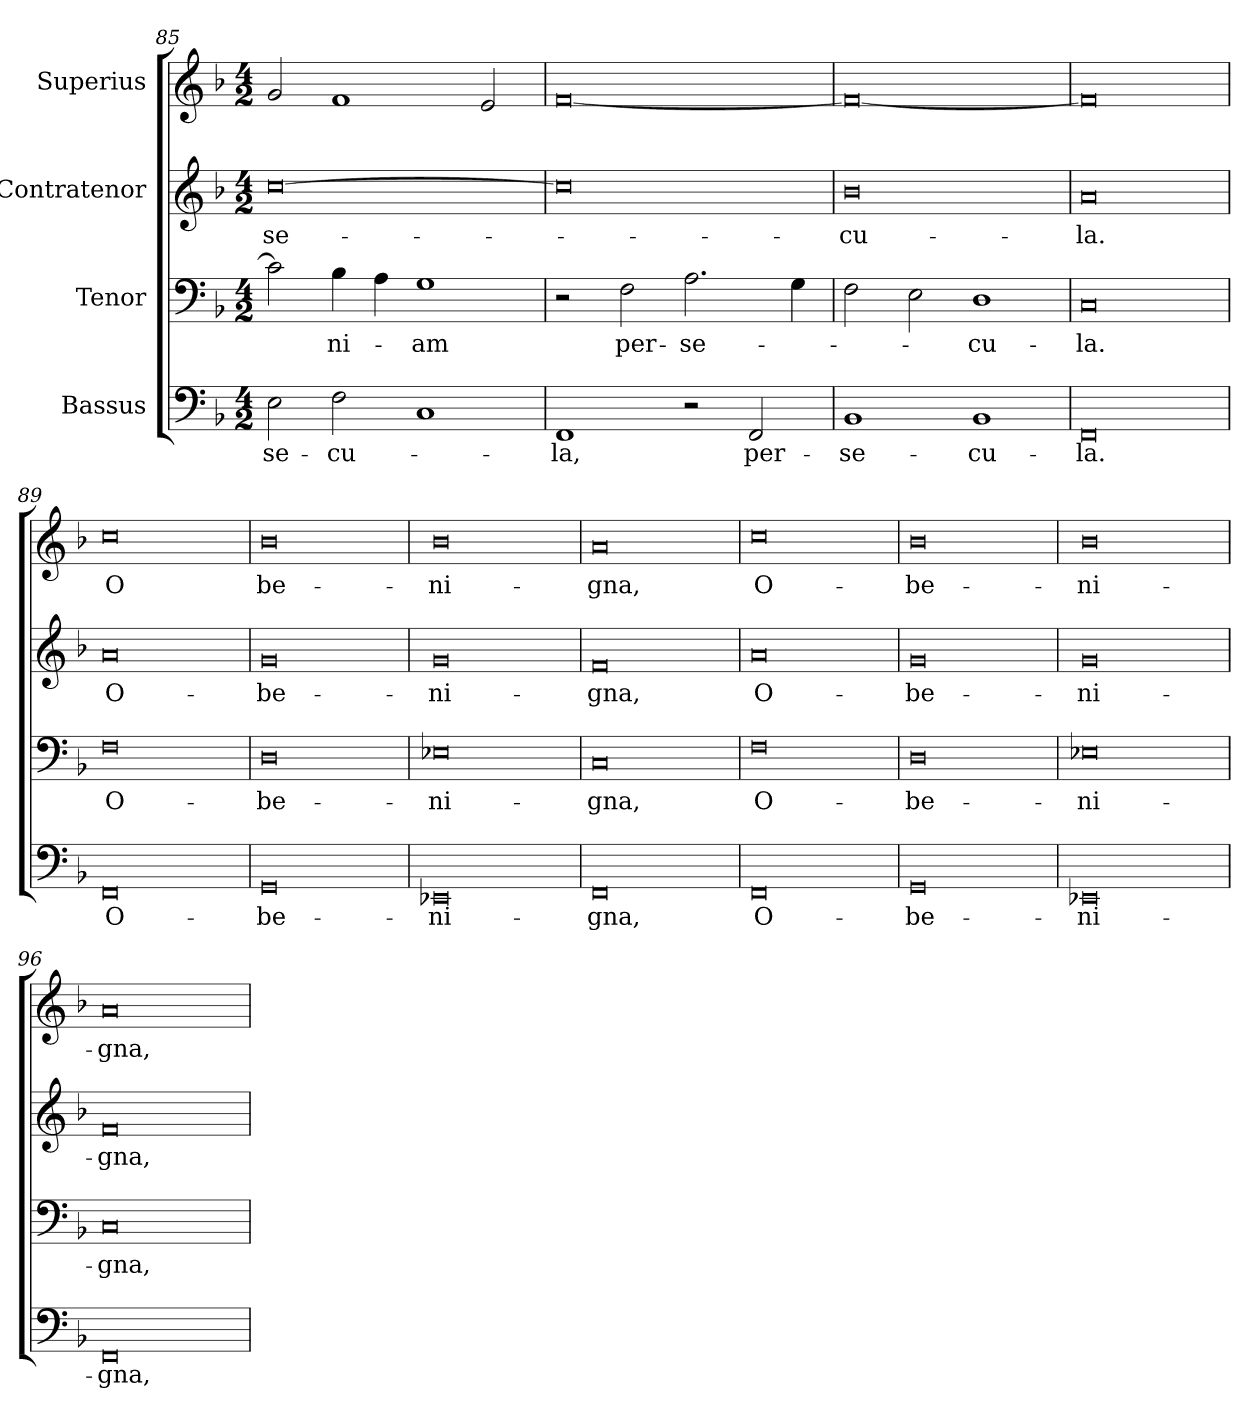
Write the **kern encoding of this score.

**kern	**text	**kern	**text	**kern	**text	**kern	**text
*part4	*part4	*part3	*part3	*part2	*part2	*part1	*part1
*staff4	*staff4	*staff3	*staff3	*staff2	*staff2	*staff1	*staff1
*I"Bassus	*	*I"Tenor	*	*I"Contratenor	*	*I"Superius	*
*clefF4	*	*clefF4	*	*clefG2	*	*clefG2	*
*k[b-]	*	*k[b-]	*	*k[b-]	*	*k[b-]	*
*M4/2	*	*M4/2	*	*M4/2	*	*M4/2	*
=85	=85	=85	=85	=85	=85	=85	=85
2E\	se-	2c\]	.	[0cc\	se-	2g/	.
2F\	-cu-	4B-\	-ni-	.	.	1f/	.
.	.	4A\	.	.	.	.	.
1C/	.	1G\	-am	.	.	.	.
.	.	.	.	.	.	2e/	.
=86	=86	=86	=86	=86	=86	=86	=86
1FF/	-la,	2r	.	0cc\]	.	[0f/	.
.	.	2F\	per-	.	.	.	.
2r	.	2.A\	se-	.	.	.	.
2FF/	per-	.	.	.	.	.	.
.	.	4G\	.	.	.	.	.
=87	=87	=87	=87	=87	=87	=87	=87
1BB-/	se-	2F\	.	0b-\	-cu-	0f/_	.
.	.	2E\	.	.	.	.	.
1BB-/	-cu-	1D\	-cu-	.	.	.	.
=88	=88	=88	=88	=88	=88	=88	=88
0FF/	-la.	0C/	-la.	0a/	-la.	0f/]	.
=89	=89	=89	=89	=89	=89	=89	=89
0FF/	O-	0F\	O-	0a/	O-	0cc\	-O
=90	=90	=90	=90	=90	=90	=90	=90
0GG/	be-	0D\	be-	0g/	be-	0b-\	be-
=91	=91	=91	=91	=91	=91	=91	=91
0EE-X/	-ni-	0E-X\	-ni-	0g/	-ni-	0b-\	-ni-
=92	=92	=92	=92	=92	=92	=92	=92
0FF/	-gna,	0C/	-gna,	0f/	-gna,	0a/	-gna,
=93	=93	=93	=93	=93	=93	=93	=93
0FF/	O-	0F\	O-	0a/	O-	0cc\	O-
=94	=94	=94	=94	=94	=94	=94	=94
0GG/	be-	0D\	be-	0g/	be-	0b-\	be-
=95	=95	=95	=95	=95	=95	=95	=95
0EE-X/	-ni-	0E-X\	-ni-	0g/	-ni-	0b-\	-ni-
=96	=96	=96	=96	=96	=96	=96	=96
0FF/	-gna,	0C/	-gna,	0f/	-gna,	0a/	-gna,
=	=	=	=	=	=	=	=
*-	*-	*-	*-	*-	*-	*-	*-
